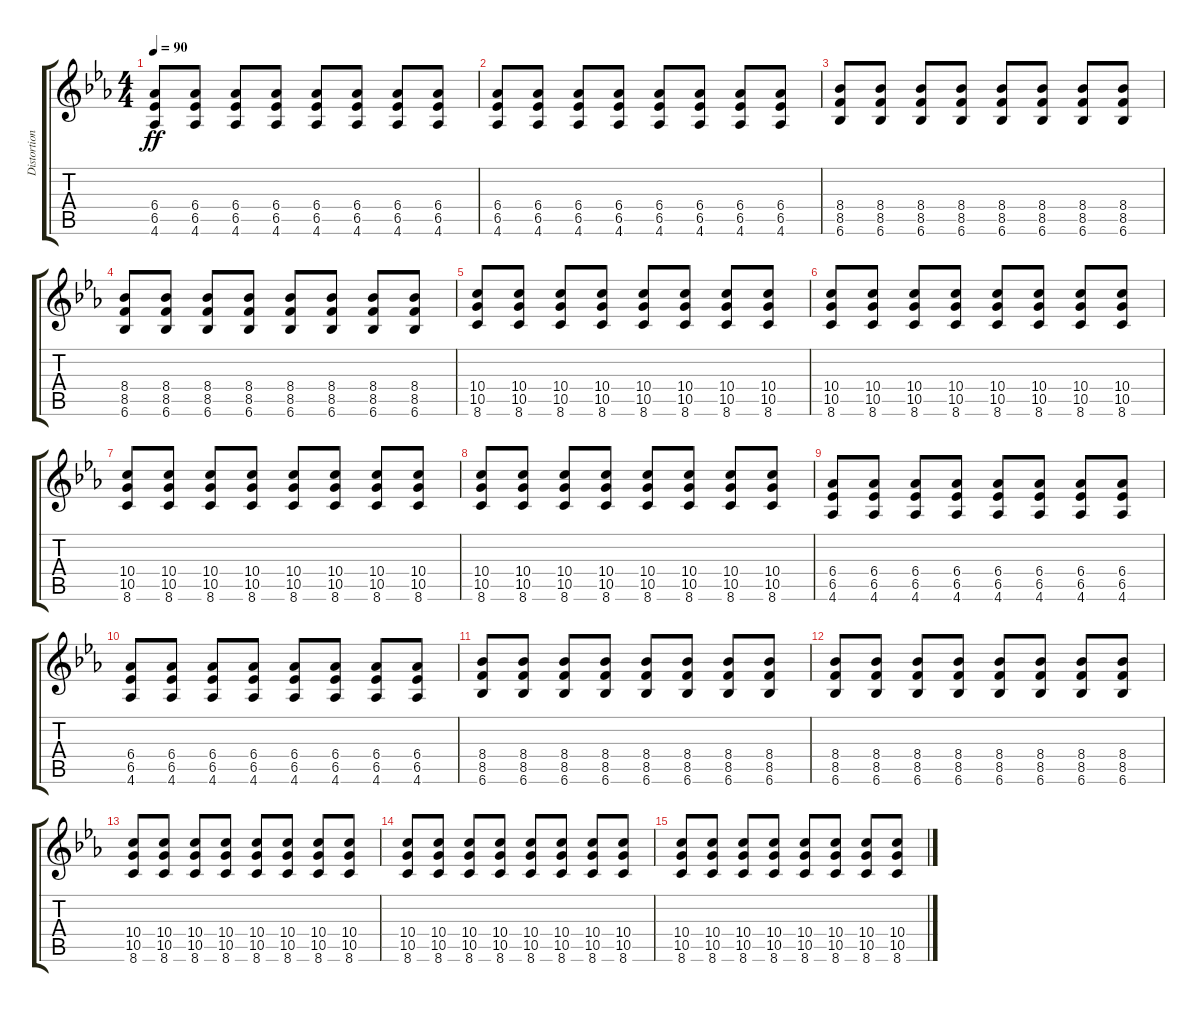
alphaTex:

\track ("Distortion Guitar 2" "Distortion") {instrument distortionguitar}
\staff {score tabs}
\tuning (E4 B3 G3 D3 A2 E2) {hide}
\ts (4 4)
\tempo 90
\clef g2
\ks cminor
(6.4 6.5 4.6).8{dy ff} (6.4 6.5 4.6).8 (6.4 6.5 4.6).8 (6.4 6.5 4.6).8 (6.4 6.5 4.6).8 (6.4 6.5 4.6).8 (6.4 6.5 4.6).8 (6.4 6.5 4.6).8 |
(6.4 6.5 4.6).8 (6.4 6.5 4.6).8 (6.4 6.5 4.6).8 (6.4 6.5 4.6).8 (6.4 6.5 4.6).8 (6.4 6.5 4.6).8 (6.4 6.5 4.6).8 (6.4 6.5 4.6).8 |
(8.4 8.5 6.6).8 (8.4 8.5 6.6).8 (8.4 8.5 6.6).8 (8.4 8.5 6.6).8 (8.4 8.5 6.6).8 (8.4 8.5 6.6).8 (8.4 8.5 6.6).8 (8.4 8.5 6.6).8 |
(8.4 8.5 6.6).8 (8.4 8.5 6.6).8 (8.4 8.5 6.6).8 (8.4 8.5 6.6).8 (8.4 8.5 6.6).8 (8.4 8.5 6.6).8 (8.4 8.5 6.6).8 (8.4 8.5 6.6).8 |
(10.4 10.5 8.6).8 (10.4 10.5 8.6).8 (10.4 10.5 8.6).8 (10.4 10.5 8.6).8 (10.4 10.5 8.6).8 (10.4 10.5 8.6).8 (10.4 10.5 8.6).8 (10.4 10.5 8.6).8 |
(10.4 10.5 8.6).8 (10.4 10.5 8.6).8 (10.4 10.5 8.6).8 (10.4 10.5 8.6).8 (10.4 10.5 8.6).8 (10.4 10.5 8.6).8 (10.4 10.5 8.6).8 (10.4 10.5 8.6).8 |
(10.4 10.5 8.6).8 (10.4 10.5 8.6).8 (10.4 10.5 8.6).8 (10.4 10.5 8.6).8 (10.4 10.5 8.6).8 (10.4 10.5 8.6).8 (10.4 10.5 8.6).8 (10.4 10.5 8.6).8 |
(10.4 10.5 8.6).8 (10.4 10.5 8.6).8 (10.4 10.5 8.6).8 (10.4 10.5 8.6).8 (10.4 10.5 8.6).8 (10.4 10.5 8.6).8 (10.4 10.5 8.6).8 (10.4 10.5 8.6).8 |
(6.4 6.5 4.6).8 (6.4 6.5 4.6).8 (6.4 6.5 4.6).8 (6.4 6.5 4.6).8 (6.4 6.5 4.6).8 (6.4 6.5 4.6).8 (6.4 6.5 4.6).8 (6.4 6.5 4.6).8 |
(6.4 6.5 4.6).8 (6.4 6.5 4.6).8 (6.4 6.5 4.6).8 (6.4 6.5 4.6).8 (6.4 6.5 4.6).8 (6.4 6.5 4.6).8 (6.4 6.5 4.6).8 (6.4 6.5 4.6).8 |
(8.4 8.5 6.6).8 (8.4 8.5 6.6).8 (8.4 8.5 6.6).8 (8.4 8.5 6.6).8 (8.4 8.5 6.6).8 (8.4 8.5 6.6).8 (8.4 8.5 6.6).8 (8.4 8.5 6.6).8 |
(8.4 8.5 6.6).8 (8.4 8.5 6.6).8 (8.4 8.5 6.6).8 (8.4 8.5 6.6).8 (8.4 8.5 6.6).8 (8.4 8.5 6.6).8 (8.4 8.5 6.6).8 (8.4 8.5 6.6).8 |
(10.4 10.5 8.6).8 (10.4 10.5 8.6).8 (10.4 10.5 8.6).8 (10.4 10.5 8.6).8 (10.4 10.5 8.6).8 (10.4 10.5 8.6).8 (10.4 10.5 8.6).8 (10.4 10.5 8.6).8 |
(10.4 10.5 8.6).8 (10.4 10.5 8.6).8 (10.4 10.5 8.6).8 (10.4 10.5 8.6).8 (10.4 10.5 8.6).8 (10.4 10.5 8.6).8 (10.4 10.5 8.6).8 (10.4 10.5 8.6).8 |
(10.4 10.5 8.6).8 (10.4 10.5 8.6).8 (10.4 10.5 8.6).8 (10.4 10.5 8.6).8 (10.4 10.5 8.6).8 (10.4 10.5 8.6).8 (10.4 10.5 8.6).8 (10.4 10.5 8.6).8
